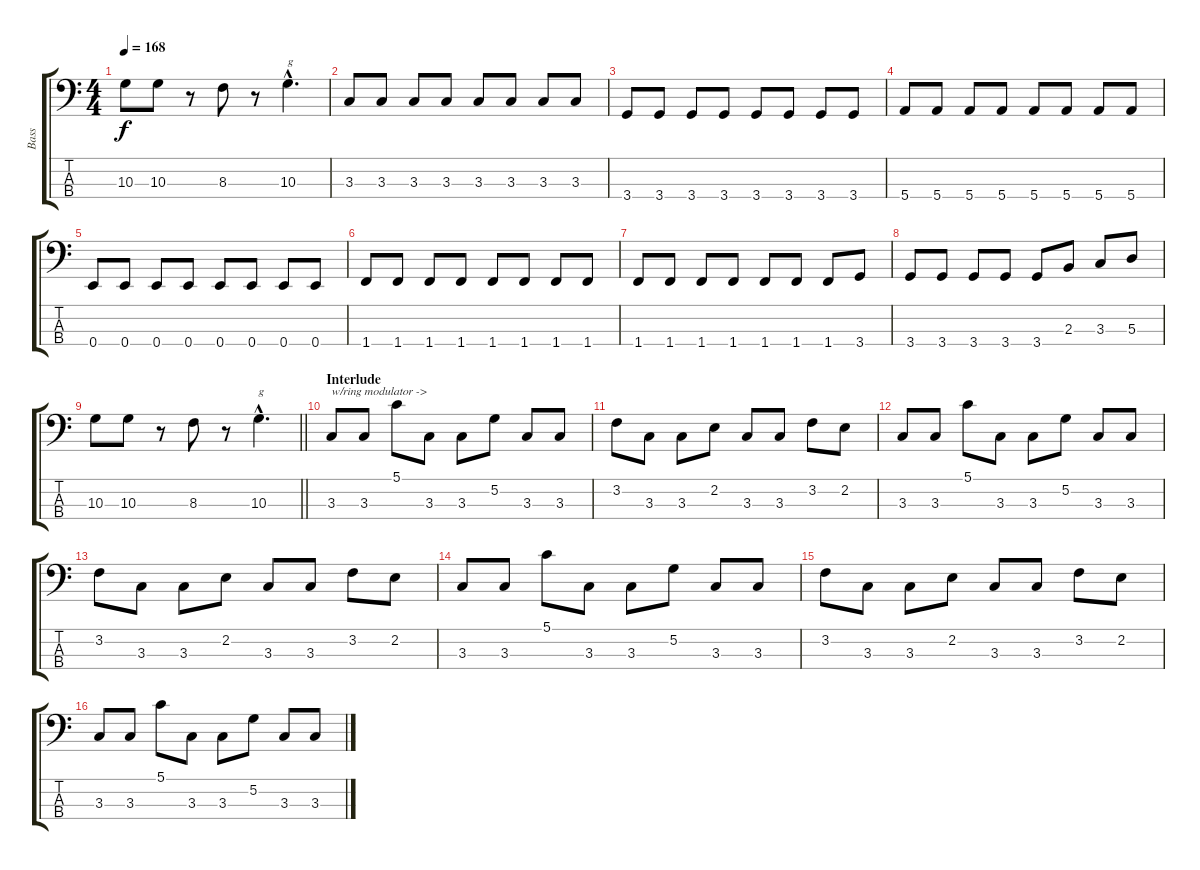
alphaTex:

\track ("Bass" "Bass") {instrument electricbasspick}
\staff {score tabs}
\tuning (G2 D2 A1 E1) {hide}
\ts (4 4)
\tempo 168
\clef f4
\ks c
10.3.8{dy f} 10.3.8 r.8 8.3.8 r.8 10.3{hac}.4{d txt "g"} |
3.3.8 3.3.8 3.3.8 3.3.8 3.3.8 3.3.8 3.3.8 3.3.8 |
3.4.8 3.4.8 3.4.8 3.4.8 3.4.8 3.4.8 3.4.8 3.4.8 |
5.4.8 5.4.8 5.4.8 5.4.8 5.4.8 5.4.8 5.4.8 5.4.8 |
0.4.8 0.4.8 0.4.8 0.4.8 0.4.8 0.4.8 0.4.8 0.4.8 |
1.4.8 1.4.8 1.4.8 1.4.8 1.4.8 1.4.8 1.4.8 1.4.8 |
1.4.8 1.4.8 1.4.8 1.4.8 1.4.8 1.4.8 1.4.8 3.4.8 |
3.4.8 3.4.8 3.4.8 3.4.8 3.4.8 2.3.8 3.3.8 5.3.8 |
\barLineRight lightlight
10.3.8 10.3.8 r.8 8.3.8 r.8 10.3{hac}.4{d txt "g"} |
\section ("" "Interlude")
3.3.8{txt "w/ring modulator ->"} 3.3.8 5.1.8 3.3.8 3.3.8 5.2.8 3.3.8 3.3.8 |
3.2.8 3.3.8 3.3.8 2.2.8 3.3.8 3.3.8 3.2.8 2.2.8 |
3.3.8 3.3.8 5.1.8 3.3.8 3.3.8 5.2.8 3.3.8 3.3.8 |
3.2.8 3.3.8 3.3.8 2.2.8 3.3.8 3.3.8 3.2.8 2.2.8 |
3.3.8 3.3.8 5.1.8 3.3.8 3.3.8 5.2.8 3.3.8 3.3.8 |
3.2.8 3.3.8 3.3.8 2.2.8 3.3.8 3.3.8 3.2.8 2.2.8 |
3.3.8 3.3.8 5.1.8 3.3.8 3.3.8 5.2.8 3.3.8 3.3.8
